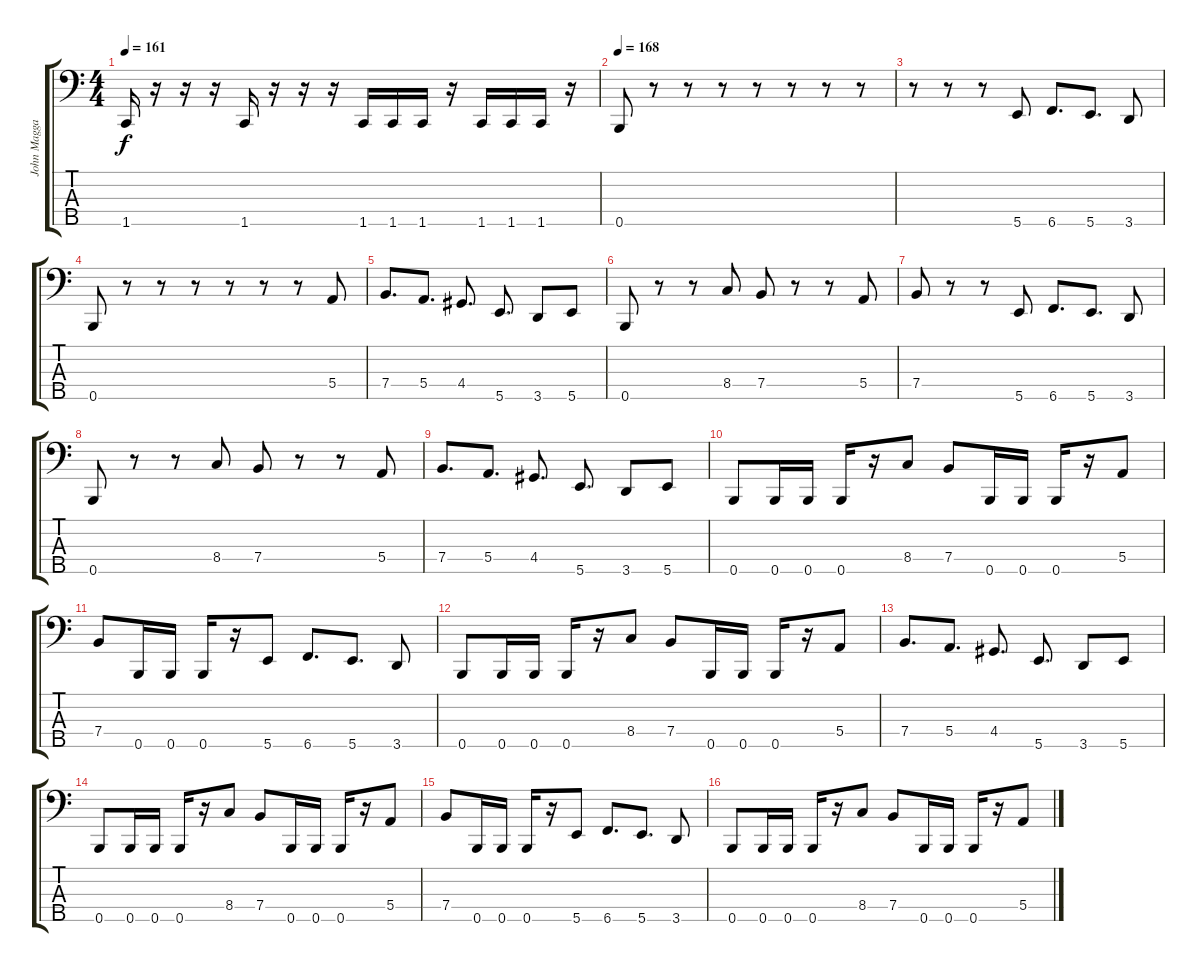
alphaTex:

\track ("John Maggard" "John Magga") {instrument electricbassfinger}
\staff {score tabs}
\tuning (G2 D2 A1 E1 B0) {hide}
\ts (4 4)
\tempo 161
\clef f4
\ks c
1.5.16{dy f} r.16 r.16 r.16 1.5.16 r.16 r.16 r.16 1.5.16 1.5.16 1.5.16 r.16 1.5.16 1.5.16 1.5.16 r.16 |
\tempo 168
0.5.8 r.8 r.8 r.8 r.8 r.8 r.8 r.8 |
r.8 r.8 r.8 5.5.8 6.5.8{d} 5.5.8{d} 3.5.8 |
0.5.8 r.8 r.8 r.8 r.8 r.8 r.8 5.4.8 |
7.4.8{d} 5.4.8{d} 4.4.8{d} 5.5.8{d} 3.5.8 5.5.8 |
0.5.8 r.8 r.8 8.4.8 7.4.8 r.8 r.8 5.4.8 |
7.4.8 r.8 r.8 5.5.8 6.5.8{d} 5.5.8{d} 3.5.8 |
0.5.8 r.8 r.8 8.4.8 7.4.8 r.8 r.8 5.4.8 |
7.4.8{d} 5.4.8{d} 4.4.8{d} 5.5.8{d} 3.5.8 5.5.8 |
0.5.8 0.5.16 0.5.16 0.5.16 r.16 8.4.8 7.4.8 0.5.16 0.5.16 0.5.16 r.16 5.4.8 |
7.4.8 0.5.16 0.5.16 0.5.16 r.16 5.5.8 6.5.8{d} 5.5.8{d} 3.5.8 |
0.5.8 0.5.16 0.5.16 0.5.16 r.16 8.4.8 7.4.8 0.5.16 0.5.16 0.5.16 r.16 5.4.8 |
7.4.8{d} 5.4.8{d} 4.4.8{d} 5.5.8{d} 3.5.8 5.5.8 |
0.5.8 0.5.16 0.5.16 0.5.16 r.16 8.4.8 7.4.8 0.5.16 0.5.16 0.5.16 r.16 5.4.8 |
7.4.8 0.5.16 0.5.16 0.5.16 r.16 5.5.8 6.5.8{d} 5.5.8{d} 3.5.8 |
0.5.8 0.5.16 0.5.16 0.5.16 r.16 8.4.8 7.4.8 0.5.16 0.5.16 0.5.16 r.16 5.4.8
